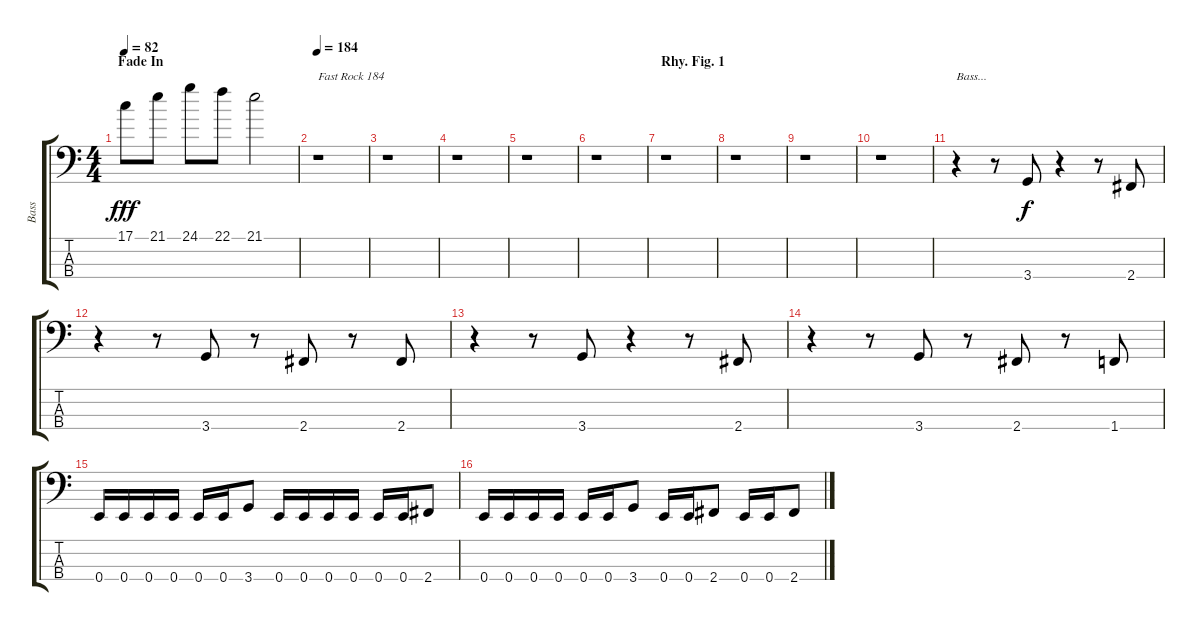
\track ("Bass" "Bass") {instrument electricbasspick}
\staff {score tabs}
\tuning (G2 D2 A1 E1) {hide}
\ts (4 4)
\section ("" "Fade In")
\tempo 82
\clef f4
\ks c
17.1.8{dy fff volume 10 instrument harpsichord} 21.1.8 24.1.8 22.1.8 21.1.2 |
\tempo 184
r.1{txt "Fast Rock 184" volume 16 instrument electricbasspick} |
r.1 |
r.1 |
r.1 |
r.1 |
\section ("" "Rhy. Fig. 1")
r.1 |
r.1 |
r.1 |
r.1 |
r.4{txt "Bass..."} r.8 3.4.8{dy f} r.4 r.8 2.4.8 |
r.4 r.8 3.4.8 r.8 2.4.8 r.8 2.4.8 |
r.4 r.8 3.4.8 r.4 r.8 2.4.8 |
r.4 r.8 3.4.8 r.8 2.4.8 r.8 1.4.8 |
0.4.16 0.4.16 0.4.16 0.4.16 0.4.16 0.4.16 3.4.8 0.4.16 0.4.16 0.4.16 0.4.16 0.4.16 0.4.16 2.4.8 |
0.4.16 0.4.16 0.4.16 0.4.16 0.4.16 0.4.16 3.4.8 0.4.16 0.4.16 2.4.8 0.4.16 0.4.16 2.4.8
